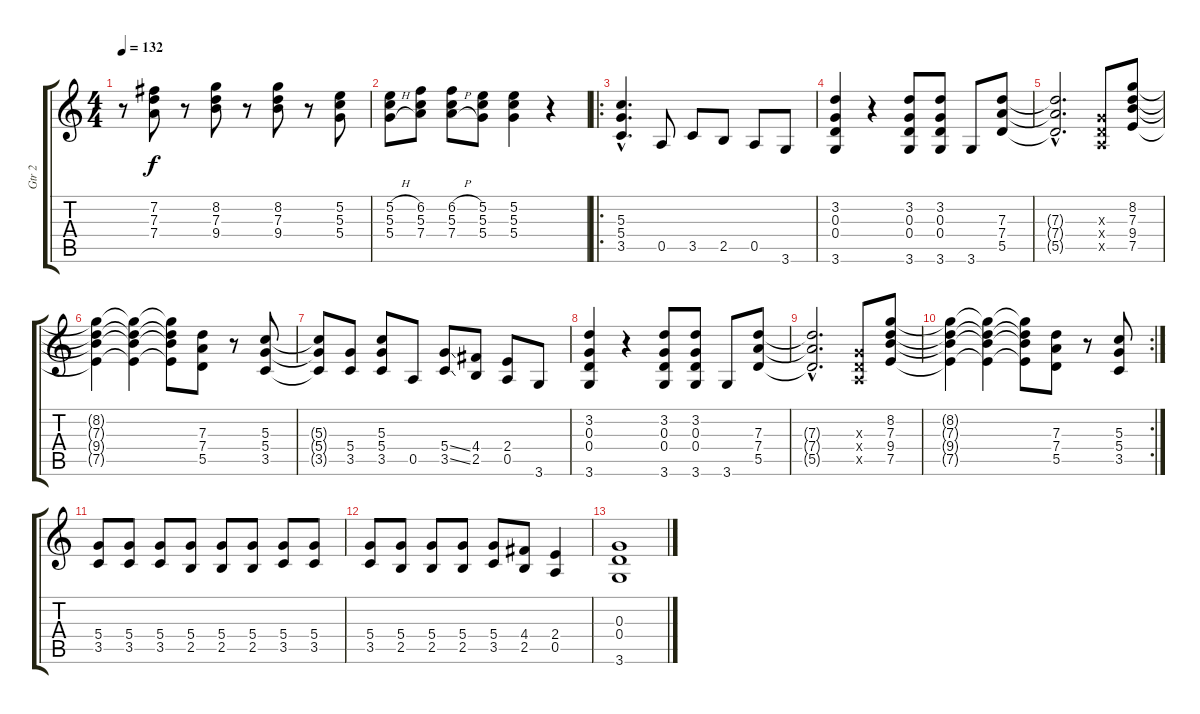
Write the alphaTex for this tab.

\track ("Gtr 2" "Gtr 2") {instrument overdrivenguitar}
\staff {score tabs}
\tuning (E4 B3 G3 D3 A2 E2) {hide}
\ts (4 4)
\tempo 132
\clef g2
\ks c
r.8{dy f} (7.2 7.3 7.4).8 r.8 (8.2 7.3 9.4).8 r.8 (8.2 7.3 9.4).8 r.8 (5.2 5.3 5.4).8 |
(5.2{h} 5.3 5.4{h}).8 (6.2 5.3 7.4).8 (6.2{h} 5.3 7.4{h}).8 (5.2 5.3 5.4).8 (5.2 5.3 5.4).4 r.4 |
\ro
(5.3{hac} 5.4{hac} 3.5{hac}).4{d} 0.5.8 3.5.8 2.5.8 0.5.8 3.6.8 |
(3.2 0.3 0.4 3.6).4 r.4 (3.2 0.3 0.4 3.6).8 (3.2 0.3 0.4 3.6).8 3.6.8 (7.3 7.4 5.5).8 |
(7.3{hac t} 7.4{hac t} 5.5{hac t}).2{d} (0.3{x} 0.4{x} 0.5{x}).8 (8.2 7.3 9.4 7.5).8 |
(8.2{t} 7.3{t} 9.4{t} 7.5{t}).4 (8.2{t} 7.3{t} 9.4{t} 7.5{t}).4 (8.2{t} 7.3{t} 9.4{t} 7.5{t}).8 (7.3 7.4 5.5).8 r.8 (5.3 5.4 3.5).8 |
(5.3{t} 5.4{t} 3.5{t}).8 (5.4 3.5).8 (5.3 5.4 3.5).8 0.5.8 (5.4{ss} 3.5{ss}).8 (4.4 2.5).8 (2.4 0.5).8 3.6.8 |
(3.2 0.3 0.4 3.6).4 r.4 (3.2 0.3 0.4 3.6).8 (3.2 0.3 0.4 3.6).8 3.6.8 (7.3 7.4 5.5).8 |
(7.3{hac t} 7.4{hac t} 5.5{hac t}).2{d} (0.3{x} 0.4{x} 0.5{x}).8 (8.2 7.3 9.4 7.5).8 |
\rc 2
(8.2{t} 7.3{t} 9.4{t} 7.5{t}).4 (8.2{t} 7.3{t} 9.4{t} 7.5{t}).4 (8.2{t} 7.3{t} 9.4{t} 7.5{t}).8 (7.3 7.4 5.5).8 r.8 (5.3 5.4 3.5).8 |
(5.4 3.5).8 (5.4 3.5).8 (5.4 3.5).8 (5.4 2.5).8 (5.4 2.5).8 (5.4 2.5).8 (5.4 3.5).8 (5.4 3.5).8 |
(5.4 3.5).8 (5.4 2.5).8 (5.4 2.5).8 (5.4 2.5).8 (5.4 3.5).8 (4.4 2.5).8 (2.4 0.5).4 |
(0.3 0.4 3.6).1
